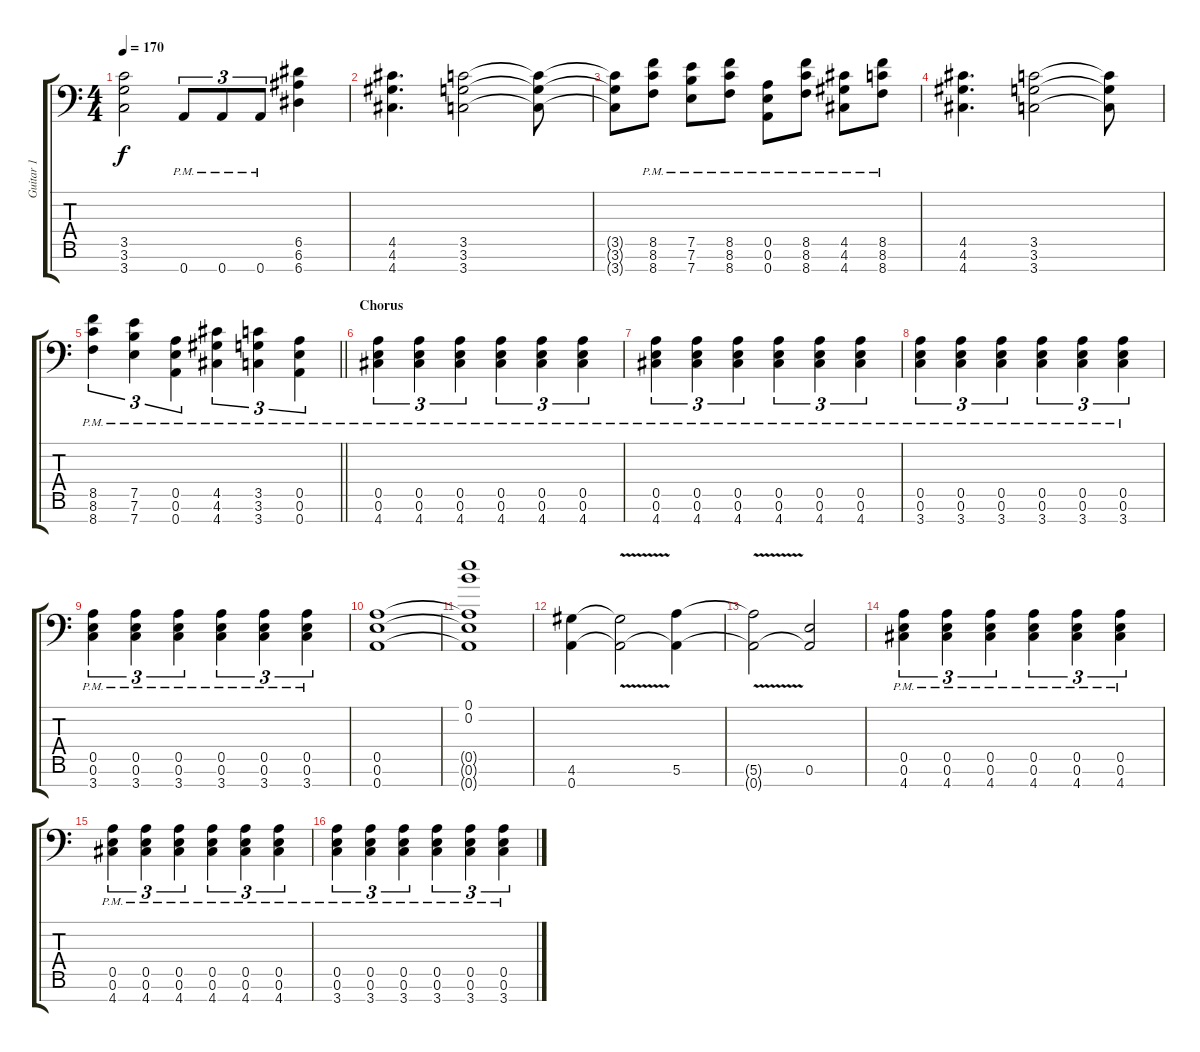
\track ("Guitar 1" "Guitar 1") {instrument distortionguitar}
\staff {score tabs}
\tuning (E4 B3 G3 D3 A2 E2 A1) {hide}
\ts (4 4)
\tempo 170
\clef f4
\ks c
(3.5{t} 3.6{t} 3.7{t}).2{dy f} 0.7{pm}.8{tu (3 2)} 0.7{pm}.8{tu (3 2)} 0.7{pm}.8{tu (3 2)} (6.5 6.6 6.7).4 |
(4.5 4.6 4.7).4{d} (3.5 3.6 3.7).2 (3.5{t} 3.6{t} 3.7{t}).8 |
(3.5{t} 3.6{t} 3.7{t}).8 (8.5{pm} 8.6{pm} 8.7{pm}).8 (7.5{pm} 7.6{pm} 7.7{pm}).8 (8.5{pm} 8.6{pm} 8.7{pm}).8 (0.5{pm} 0.6{pm} 0.7{pm}).8 (8.5{pm} 8.6{pm} 8.7{pm}).8 (4.5{pm} 4.6{pm} 4.7{pm}).8 (8.5{pm} 8.6{pm} 8.7{pm}).8 |
(4.5 4.6 4.7).4{d} (3.5 3.6 3.7).2 (3.5{t} 3.6{t} 3.7{t}).8 |
\barLineRight lightlight
(8.5{pm} 8.6{pm} 8.7{pm}).4{tu (3 2)} (7.5{pm} 7.6{pm} 7.7{pm}).4{tu (3 2)} (0.5{pm} 0.6{pm} 0.7{pm}).4{tu (3 2)} (4.5{pm} 4.6{pm} 4.7{pm}).4{tu (3 2)} (3.5{pm} 3.6{pm} 3.7{pm}).4{tu (3 2)} (0.5{pm} 0.6{pm} 0.7{pm}).4{tu (3 2)} |
\section ("" "Chorus")
(0.5{pm} 0.6{pm} 4.7{pm}).4{tu (3 2)} (0.5{pm} 0.6{pm} 4.7{pm}).4{tu (3 2)} (0.5{pm} 0.6{pm} 4.7{pm}).4{tu (3 2)} (0.5{pm} 0.6{pm} 4.7{pm}).4{tu (3 2)} (0.5{pm} 0.6{pm} 4.7{pm}).4{tu (3 2)} (0.5{pm} 0.6{pm} 4.7{pm}).4{tu (3 2)} |
(0.5{pm} 0.6{pm} 4.7{pm}).4{tu (3 2)} (0.5{pm} 0.6{pm} 4.7{pm}).4{tu (3 2)} (0.5{pm} 0.6{pm} 4.7{pm}).4{tu (3 2)} (0.5{pm} 0.6{pm} 4.7{pm}).4{tu (3 2)} (0.5{pm} 0.6{pm} 4.7{pm}).4{tu (3 2)} (0.5{pm} 0.6{pm} 4.7{pm}).4{tu (3 2)} |
(0.5{pm} 0.6{pm} 3.7{pm}).4{tu (3 2)} (0.5{pm} 0.6{pm} 3.7{pm}).4{tu (3 2)} (0.5{pm} 0.6{pm} 3.7{pm}).4{tu (3 2)} (0.5{pm} 0.6{pm} 3.7{pm}).4{tu (3 2)} (0.5{pm} 0.6{pm} 3.7{pm}).4{tu (3 2)} (0.5{pm} 0.6{pm} 3.7{pm}).4{tu (3 2)} |
(0.5{pm} 0.6{pm} 3.7{pm}).4{tu (3 2)} (0.5{pm} 0.6{pm} 3.7{pm}).4{tu (3 2)} (0.5{pm} 0.6{pm} 3.7{pm}).4{tu (3 2)} (0.5{pm} 0.6{pm} 3.7{pm}).4{tu (3 2)} (0.5{pm} 0.6{pm} 3.7{pm}).4{tu (3 2)} (0.5{pm} 0.6{pm} 3.7{pm}).4{tu (3 2)} |
(0.5 0.6 0.7).1 |
(0.1 0.2 0.5{t} 0.6{t} 0.7{t}).1 |
(4.6 0.7).4 (4.6{v t} 0.7{t}).2 (5.6 0.7{t}).4 |
(5.6{v t} 0.7{t}).2 (0.6 0.7{t}).2 |
(0.5{pm} 0.6{pm} 4.7{pm}).4{tu (3 2)} (0.5{pm} 0.6{pm} 4.7{pm}).4{tu (3 2)} (0.5{pm} 0.6{pm} 4.7{pm}).4{tu (3 2)} (0.5{pm} 0.6{pm} 4.7{pm}).4{tu (3 2)} (0.5{pm} 0.6{pm} 4.7{pm}).4{tu (3 2)} (0.5{pm} 0.6{pm} 4.7{pm}).4{tu (3 2)} |
(0.5{pm} 0.6{pm} 4.7{pm}).4{tu (3 2)} (0.5{pm} 0.6{pm} 4.7{pm}).4{tu (3 2)} (0.5{pm} 0.6{pm} 4.7{pm}).4{tu (3 2)} (0.5{pm} 0.6{pm} 4.7{pm}).4{tu (3 2)} (0.5{pm} 0.6{pm} 4.7{pm}).4{tu (3 2)} (0.5{pm} 0.6{pm} 4.7{pm}).4{tu (3 2)} |
(0.5{pm} 0.6{pm} 3.7{pm}).4{tu (3 2)} (0.5{pm} 0.6{pm} 3.7{pm}).4{tu (3 2)} (0.5{pm} 0.6{pm} 3.7{pm}).4{tu (3 2)} (0.5{pm} 0.6{pm} 3.7{pm}).4{tu (3 2)} (0.5{pm} 0.6{pm} 3.7{pm}).4{tu (3 2)} (0.5{pm} 0.6{pm} 3.7{pm}).4{tu (3 2)}
